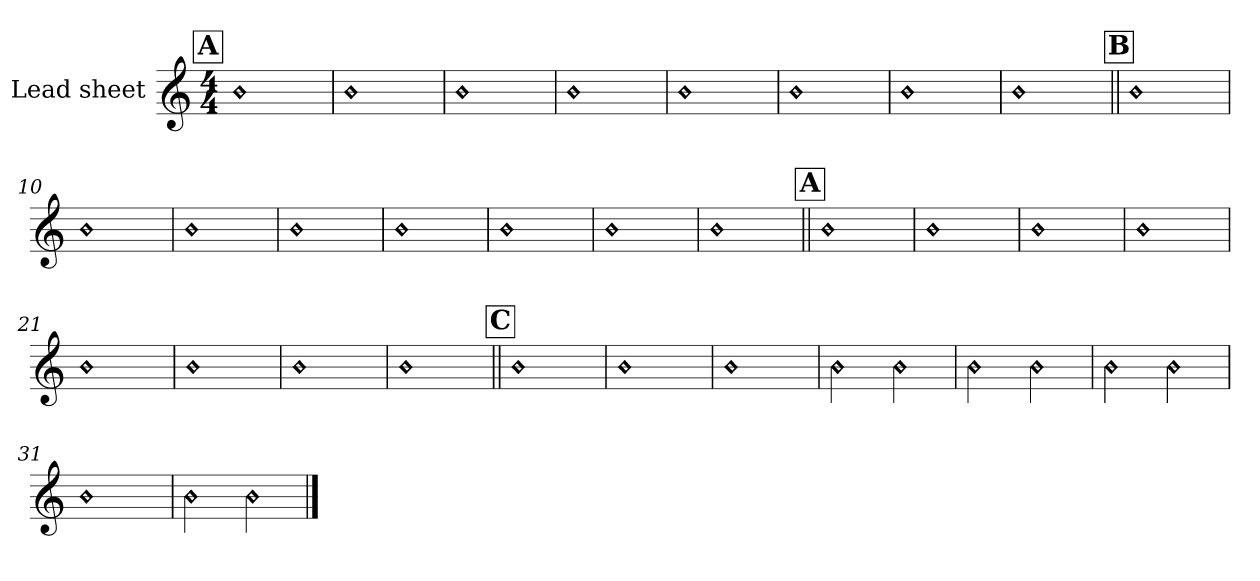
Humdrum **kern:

**kern
*part1
*staff1
*I"Lead sheet
*clefG2
*k[]
*C:
*M4/4
!!LO:REH:place=s1:a:t=A
=1||
!LO:N:head=diamond
1b
=2
!LO:N:head=diamond
1b
=3
!LO:N:head=diamond
1b
=4
!LO:N:head=diamond
1b
!!LO:LB:g=z
=5
!LO:N:head=diamond
1b
=6
!LO:N:head=diamond
1b
=7
!LO:N:head=diamond
1b
=8
!LO:N:head=diamond
1b
!!LO:LB:g=z
!!LO:REH:place=s1:a:t=B
=9||
!LO:N:head=diamond
1b
=10
!LO:N:head=diamond
1b
=11
!LO:N:head=diamond
1b
=12
!LO:N:head=diamond
1b
!!LO:LB:g=z
=13
!LO:N:head=diamond
1b
=14
!LO:N:head=diamond
1b
=15
!LO:N:head=diamond
1b
=16
!LO:N:head=diamond
1b
!!LO:LB:g=z
!!LO:REH:place=s1:a:t=A
=17||
!LO:N:head=diamond
1b
=18
!LO:N:head=diamond
1b
=19
!LO:N:head=diamond
1b
=20
!LO:N:head=diamond
1b
!!LO:LB:g=z
=21
!LO:N:head=diamond
1b
=22
!LO:N:head=diamond
1b
=23
!LO:N:head=diamond
1b
=24
!LO:N:head=diamond
1b
!!LO:LB:g=z
!!LO:REH:place=s1:a:t=C
=25||
!LO:N:head=diamond
1b
=26
!LO:N:head=diamond
1b
=27
!LO:N:head=diamond
1b
=28
!LO:N:head=diamond
2b
!LO:N:head=diamond
2b
!!LO:LB:g=z
=29
!LO:N:head=diamond
2b
!LO:N:head=diamond
2b
=30
!LO:N:head=diamond
2b
!LO:N:head=diamond
2b
=31
!LO:N:head=diamond
1b
=32
!LO:N:head=diamond
2b
!LO:N:head=diamond
2b
==
*-
